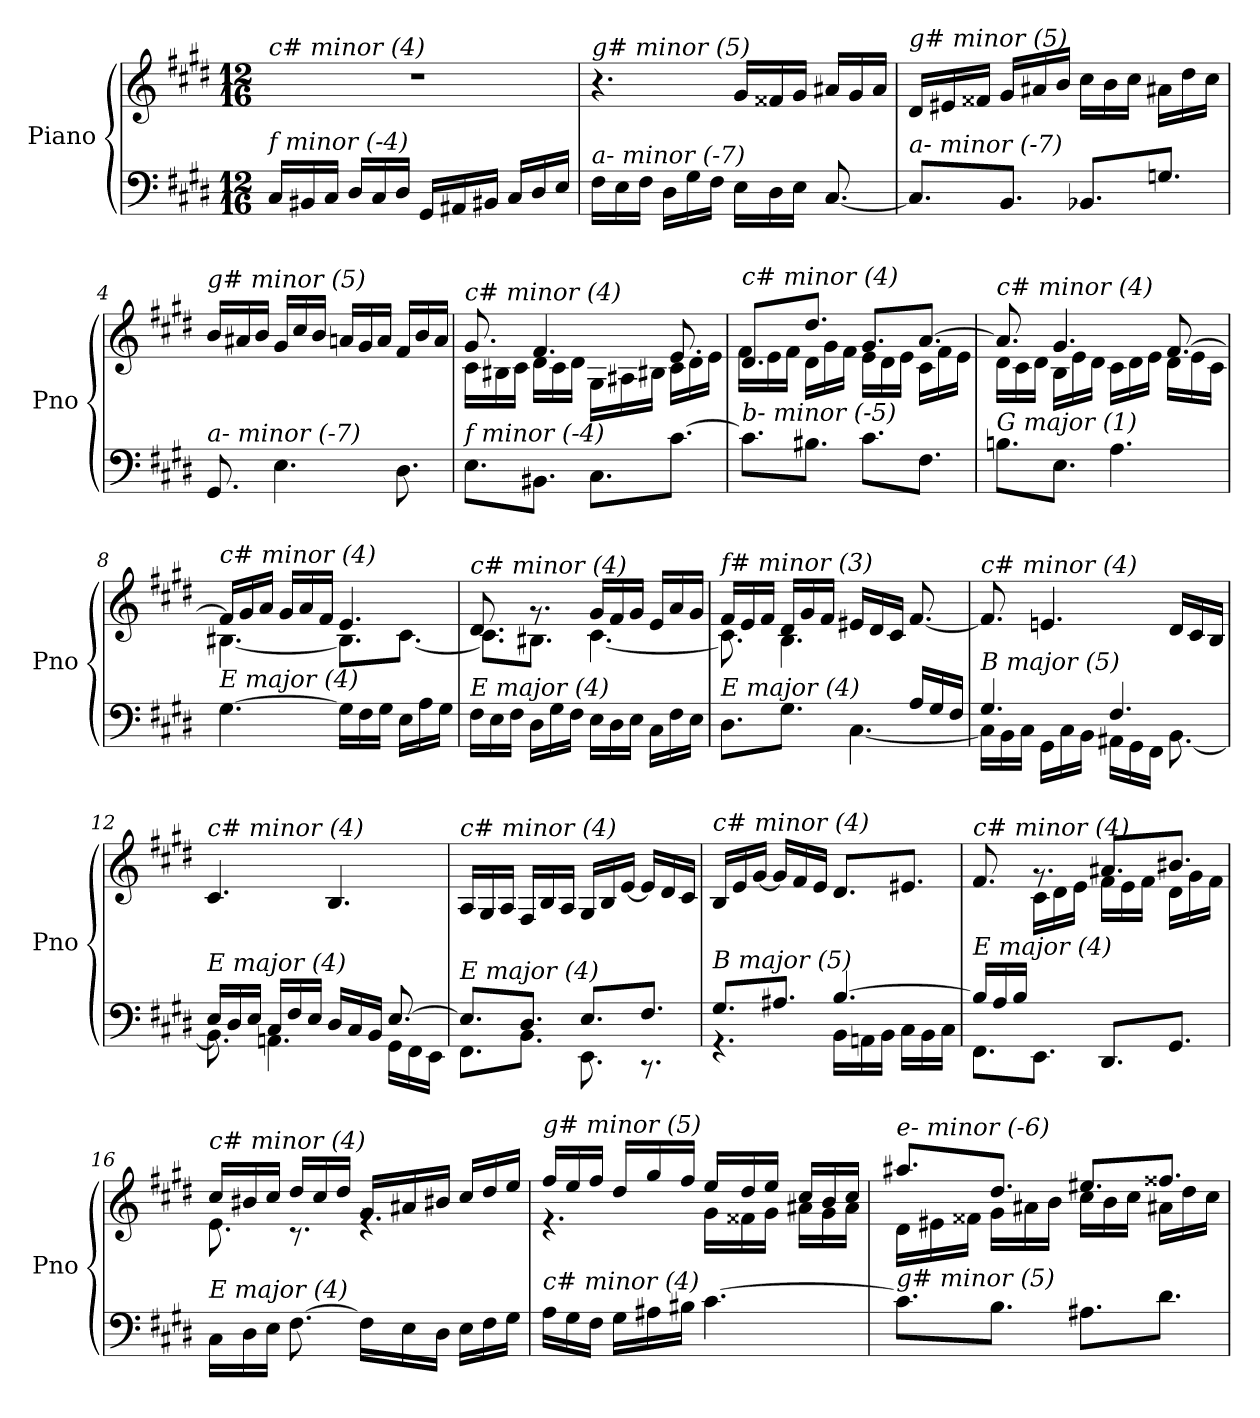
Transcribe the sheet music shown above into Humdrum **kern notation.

**kern	**kern
*part1	*part1
*staff2	*staff1
*I"Piano	*
*I'Pno	*
*clefF4	*clefG2
*k[f#c#g#d#]	*k[f#c#g#d#]
*M12/16	*M12/16
=1	=1
!	!LO:TX:i:t=c# minor (4)
!LO:TX:i:t=f minor (-4)	!
16C#/LL	2.r
16BB#X/	.
16C#/JJ	.
16D#/LL	.
16C#/	.
16D#/JJ	.
16GG#/LL	.
16AA#Xi/	.
16BB#X/JJ	.
16C#/LL	.
16D#/	.
16E/JJ	.
=2	=2
!	!LO:TX:i:t=g# minor (5)
!LO:TX:i:t=a- minor (-7)	!
16F#\LL	4.r
16E\	.
16F#\JJ	.
16D#\LL	.
16G#\	.
16F#\JJ	.
16E\LL	16g#/LL
16D#\	16f##X/
16E\JJ	16g#/JJ
[8.C#/	16a#X/LL
.	16g#/
.	16a#/JJ
=3	=3
!	!LO:TX:i:t=g# minor (5)
!LO:TX:i:t=a- minor (-7)	!
8.C#/L]	16d#/LL
.	16e#Xi/
.	16f##X/JJ
8.BB/J	16g#/LL
.	16a#X/
.	16b/JJ
8.BB-Xj/L	16cc#\LL
.	16b\
.	16cc#\JJ
8.Gnj/J	16a#X\LL
.	16dd#\
.	16cc#\JJ
!!LO:LB:g=z
=4	=4
!	!LO:TX:i:t=g# minor (5)
!LO:TX:i:t=a- minor (-7)	!
8.GG#/	16b/LL
.	16a#X/
.	16b/JJ
4.E\	16g#/LL
.	16cc#/
.	16b/JJ
.	16an/LL
.	16g#/
.	16a/JJ
8.D#\	16f#/LL
.	16b/
.	16a/JJ
=5	=5
*	*^
!	!LO:TX:i:t=c# minor (4)	!
!LO:TX:i:t=f minor (-4)	!	!
8.E\L	8.g#/	16c#\LL
.	.	16B#X\
.	.	16c#\JJ
8.BB#X\J	4.f#/	16d#\LL
.	.	16c#\
.	.	16d#\JJ
8.C#\L	.	16G#\LL
.	.	16A#X\
.	.	16B#X\JJ
[8.c#\J	8.e/	16c#\LL
.	.	16d#\
.	.	16e\JJ
=6	=6	=6
!	!LO:TX:i:t=c# minor (4)	!
!LO:TX:i:t=b- minor (-5)	!	!
8.c#\L]	8.d#/L	16f#\LL
.	.	16e\
.	.	16f#\JJ
8.B#X\J	8.dd#/J	16d#\LL
.	.	16g#\
.	.	16f#\JJ
8.c#\L	8.g#/L	16e\LL
.	.	16d#\
.	.	16e\JJ
8.F#\J	[8.a/J	16c#\LL
.	.	16f#\
.	.	16e\JJ
!!LO:LB:g=z	!!
=7	=7	=7
!	!LO:TX:i:t=c# minor (4)	!
!LO:TX:i:t=G major (1)	!	!
8.Bn\L	8.a/]	16d#\LL
.	.	16c#\
.	.	16d#\JJ
8.E\J	4.g#/	16B\LL
.	.	16e\
.	.	16d#\JJ
4.A\	.	16c#\LL
.	.	16d#\
.	.	16e\JJ
.	[8.f#/	16d#\LL
.	.	16e\
.	.	16c#\JJ
=8	=8	=8
!	!LO:TX:i:t=c# minor (4)	!
!LO:TX:i:t=E major (4)	!	!
[4.G#\	16f#/LL]	[4.B#X\
.	16g#/	.
.	16a/JJ	.
.	16g#/LL	.
.	16a/	.
.	16f#/JJ	.
16G#\LL]	4.e/	8.B#\L]
16F#\	.	.
16G#\JJ	.	.
16E\LL	.	[8.c#\J
16A\	.	.
16G#\JJ	.	.
=9	=9	=9
!	!LO:TX:i:t=c# minor (4)	!
!LO:TX:i:t=E major (4)	!	!
16F#\LL	8.d#/	8.c#\L]
16E\	.	.
16F#\JJ	.	.
16D#\LL	8.rg	8.B#X\J
16G#\	.	.
16F#\JJ	.	.
16E\LL	16g#/LL	[4.c#\
16D#\	16f#/	.
16E\JJ	16g#/JJ	.
16C#\LL	16e/LL	.
16F#\	16a/	.
16E\JJ	16g#/JJ	.
!!LO:LB:g=z	!!
=10	=10	=10
*^	*	*
!	!	!LO:TX:i:t=f# minor (3)	!
!LO:TX:i:t=E major (4)	!	!	!
2ryy	8.D#\L	16f#/LL	8.c#\]
.	.	16e/	.
.	.	16f#/JJ	.
.	8.G#\J	16d#/LL	4.B\
.	.	16g#/	.
.	.	16f#/JJ	.
.	[4.C#\	16e#X/LL	.
.	.	16d#/	.
16ryy	.	16c#/JJ	.
16A/LL	.	[8.f#/	8.ryy
16G#/	.	.	.
16F#/JJ	.	.	.
*	*	*v	*v
=11	=11	=11
!	!	!LO:TX:i:t=c# minor (4)
!LO:TX:i:t=B major (5)	!	!
16C#\LL]	4.G#/	8.f#/]
16BB\	.	.
16C#\JJ	.	.
16GG#\LL	.	4.en/
16C#\	.	.
16BB\JJ	.	.
4.F#/	16AA#X\LL	.
.	16GG#\	.
.	16FF#\JJ	.
.	[8.BB\	16d#/LL
.	.	16c#/
.	.	16B/JJ
=12	=12	=12
!	!	!LO:TX:i:t=c# minor (4)
!LO:TX:i:t=E major (4)	!	!
16E/LL	8.BB\]	4.c#/
16D#/	.	.
16E/JJ	.	.
16C#/LL	4.AAn\	.
16F#/	.	.
16E/JJ	.	.
16D#/LL	.	4.B/
16C#/	.	.
16BB/JJ	.	.
[8.E/	16GG#\LL	.
.	16FF#\	.
.	16EE\JJ	.
!!LO:LB:g=z
=13	=13	=13
!	!	!LO:TX:i:t=c# minor (4)
!LO:TX:i:t=E major (4)	!	!
8.E/L]	8.FF#\L	16A/LL
.	.	16G#/
.	.	16A/JJ
8.D#/J	8.BB\J	16F#/LL
.	.	16B/
.	.	16A/JJ
8.E/L	8.EE\	16G#/LL
.	.	16B/
.	.	[16e/JJ
8.F#/J	8.r	16e/LL]
.	.	16d#/
.	.	16c#/JJ
=14	=14	=14
!	!	!LO:TX:i:t=c# minor (4)
!LO:TX:i:t=B major (5)	!	!
8.G#/L	4.r	16B/LL
.	.	16e/
.	.	[16g#/JJ
8.A#X/J	.	16g#/LL]
.	.	16f#/
.	.	16e/JJ
[4.B/	16BB\LL	8.d#/L
.	16AAn\	.
.	16BB\JJ	.
.	16C#\LL	8.e#Xi/J
.	16BB\	.
.	16C#\JJ	.
=15	=15	=15
*	*^	*^
*	*	*	*	*^
*	*	*	*	*	*^
!	!	!	!LO:TX:i:t=c# minor (4)	!	!	!
!LO:TX:i:t=E major (4)	!	!	!	!	!	!
4.ryy	16B/LL]	8.FF#\L	8.f#/	4.ryy	8.ryy	4.ryy
.	16A/	.	.	.	.	.
.	16B/JJ	.	.	.	.	.
.	8.ryy	8.EE\J	8.rg	.	16c#\LL	.
.	.	.	.	.	16d#\	.
.	.	.	.	.	16e\JJ	.
4.ryy	8.DD#/L	4.ryy	8.a#X/L	16f#\LL	4.ryy	4.ryy
.	.	.	.	16e\	.	.
.	.	.	.	16f#\JJ	.	.
.	8.GG#/J	.	8.b#X/J	16d#\LL	.	.
.	.	.	.	16g#\	.	.
.	.	.	.	16f#\JJ	.	.
*v	*v	*v	*	*	*	*
*	*	*v	*v	*v
!!LO:PB:g=z
=16	=16	=16
!	!LO:TX:i:t=c# minor (4)	!
!LO:TX:i:t=E major (4)	!	!
16C#\LL	16cc#/LL	8.e\
16D#\	16b#X/	.
16E\JJ	16cc#/JJ	.
[8.F#\	16dd#/LL	8.r
.	16cc#/	.
.	16dd#/JJ	.
16F#\LL]	16g#/LL	4.re
16E\	16a#X/	.
16D#\JJ	16b#X/JJ	.
16E\LL	16cc#/LL	.
16F#\	16dd#/	.
16G#\JJ	16ee/JJ	.
=17	=17	=17
!	!LO:TX:i:t=g# minor (5)	!
!LO:TX:i:t=c# minor (4)	!	!
16A\LL	16ff#/LL	4.r
16G#\	16ee/	.
16F#\JJ	16ff#/JJ	.
16G#\LL	16dd#/LL	.
16A#X\	16gg#/	.
16B#X\JJ	16ff#/JJ	.
[4.c#\	16ee/LL	16g#\LL
.	16dd#/	16f##X\
.	16ee/JJ	16g#\JJ
.	16cc#/LL	16a#X\LL
.	16b/	16g#\
.	16cc#/JJ	16a#\JJ
=18	=18	=18
!	!LO:TX:i:t=e- minor (-6)	!
!LO:TX:i:t=g# minor (5)	!	!
8.c#\L]	8.aa#X/L	16d#\LL
.	.	16e#X\
.	.	16f##X\JJ
8.B\J	8.dd#/J	16g#\LL
.	.	16a#X\
.	.	16b\JJ
8.A#X\L	8.ee#X/L	16cc#\LL
.	.	16b\
.	.	16cc#\JJ
8.d#\J	8.ff##X/J	16a#X\LL
.	.	16dd#\
.	.	16cc#\JJ
*	*v	*v
=	=
*-	*-
